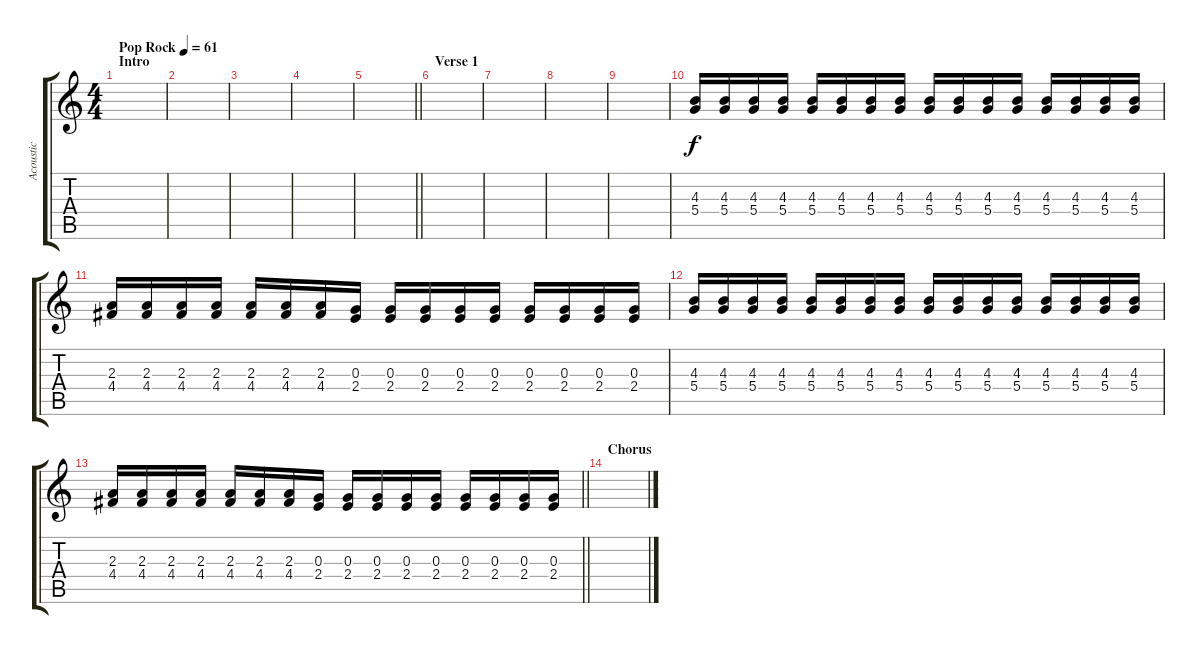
\track ("Acoustic" "Acoustic") {instrument electricguitarclean}
\staff {score tabs}
\tuning (E4 B3 G3 D3 A2 E2) {hide}
\ts (4 4)
\section ("" "Intro")
\tempo (61 "Pop Rock")
\clef g2
\ks c
|
|
|
|
\barLineRight lightlight
|
\section ("" "Verse 1")
|
|
|
|
(4.3 5.4).16 (4.3 5.4).16 (4.3 5.4).16 (4.3 5.4).16 (4.3 5.4).16 (4.3 5.4).16 (4.3 5.4).16 (4.3 5.4).16 (4.3 5.4).16 (4.3 5.4).16 (4.3 5.4).16 (4.3 5.4).16 (4.3 5.4).16 (4.3 5.4).16 (4.3 5.4).16 (4.3 5.4).16 |
(2.3 4.4).16 (2.3 4.4).16 (2.3 4.4).16 (2.3 4.4).16 (2.3 4.4).16 (2.3 4.4).16 (2.3 4.4).16 (0.3 2.4).16 (0.3 2.4).16 (0.3 2.4).16 (0.3 2.4).16 (0.3 2.4).16 (0.3 2.4).16 (0.3 2.4).16 (0.3 2.4).16 (0.3 2.4).16 |
(4.3 5.4).16 (4.3 5.4).16 (4.3 5.4).16 (4.3 5.4).16 (4.3 5.4).16 (4.3 5.4).16 (4.3 5.4).16 (4.3 5.4).16 (4.3 5.4).16 (4.3 5.4).16 (4.3 5.4).16 (4.3 5.4).16 (4.3 5.4).16 (4.3 5.4).16 (4.3 5.4).16 (4.3 5.4).16 |
\barLineRight lightlight
(2.3 4.4).16 (2.3 4.4).16 (2.3 4.4).16 (2.3 4.4).16 (2.3 4.4).16 (2.3 4.4).16 (2.3 4.4).16 (0.3 2.4).16 (0.3 2.4).16 (0.3 2.4).16 (0.3 2.4).16 (0.3 2.4).16 (0.3 2.4).16 (0.3 2.4).16 (0.3 2.4).16 (0.3 2.4).16 |
\section ("" "Chorus ")
